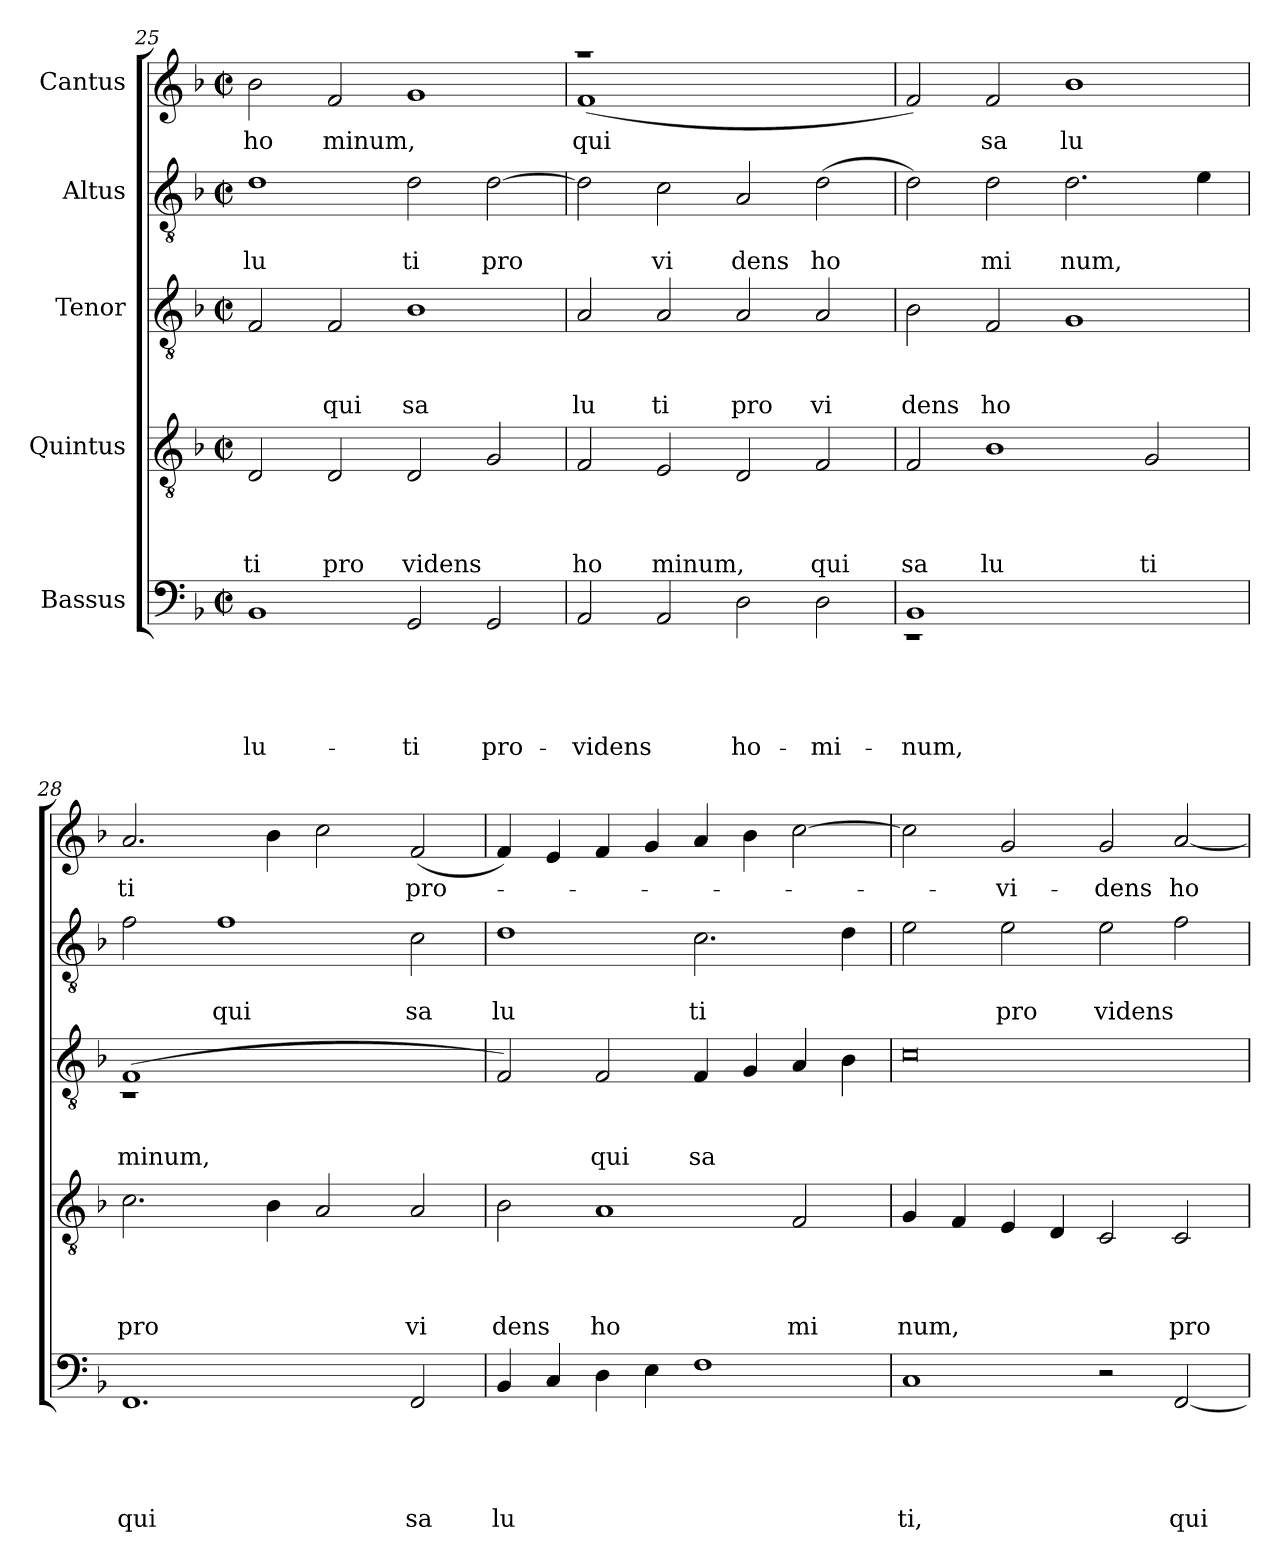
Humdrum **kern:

**kern	**text	**text	**text	**text	**text	**kern	**text	**text	**text	**text	**kern	**text	**text	**text	**kern	**text	**text	**kern	**text
*part5	*part5	*part5	*part5	*part5	*part5	*part4	*part4	*part4	*part4	*part4	*part3	*part3	*part3	*part3	*part2	*part2	*part2	*part1	*part1
*staff5	*staff5	*staff5	*staff5	*staff5	*staff5	*staff4	*staff4	*staff4	*staff4	*staff4	*staff3	*staff3	*staff3	*staff3	*staff2	*staff2	*staff2	*staff1	*staff1
*I"Bassus	*	*	*	*	*	*I"Quintus	*	*	*	*	*I"Tenor	*	*	*	*I"Altus	*	*	*I"Cantus	*
*clefF4	*	*	*	*	*	*clefGv2	*	*	*	*	*clefGv2	*	*	*	*clefGv2	*	*	*clefG2	*
*k[b-]	*	*	*	*	*	*k[b-]	*	*	*	*	*k[b-]	*	*	*	*k[b-]	*	*	*k[b-]	*
*F:	*	*	*	*	*	*F:	*	*	*	*	*F:	*	*	*	*F:	*	*	*F:	*
*M2/2	*	*	*	*	*	*M2/2	*	*	*	*	*M2/2	*	*	*	*M2/2	*	*	*M2/2	*
*met(c|)	*	*	*	*	*	*met(c|)	*	*	*	*	*met(c|)	*	*	*	*met(c|)	*	*	*met(c|)	*
=25	=25	=25	=25	=25	=25	=25	=25	=25	=25	=25	=25	=25	=25	=25	=25	=25	=25	=25	=25
!	!	!	!	!	!LO:LY:b	!	!	!	!	!LO:LY:b	!	!	!	!	!	!	!LO:LY:b	!	!LO:LY:b
1BB-	.	.	.	.	-lu-	2D/	.	.	.	ti	2F/	.	.	.	1d	.	lu	2b-\	ho
!	!	!	!	!	!	!	!	!	!	!LO:LY:b	!	!	!	!LO:LY:b	!	!	!	!	!LO:LY:b
.	.	.	.	.	.	2D/	.	.	.	pro	2F/	.	.	qui	.	.	.	2f/	minum,
!	!	!	!	!	!LO:LY:b	!	!	!	!	!LO:LY:b	!	!	!	!LO:LY:b	!	!	!LO:LY:b	!	!
2GG/	.	.	.	.	-ti	2D/	.	.	.	videns	1B-	.	.	sa	2d\	.	ti	1g	.
!	!	!	!	!	!LO:LY:b	!	!	!	!	!	!	!	!	!	!	!	!LO:LY:b	!	!
2GG/	.	.	.	.	pro-	2G/	.	.	.	.	.	.	.	.	[>2d\	.	pro	.	.
=26	=26	=26	=26	=26	=26	=26	=26	=26	=26	=26	=26	=26	=26	=26	=26	=26	=26	=26	=26
!	!	!	!	!	!LO:LY:b	!	!	!	!	!LO:LY:b	!	!	!	!LO:LY:b	!	!	!	!	!LO:LY:b
*	*	*	*	*	*	*	*	*	*	*	*	*	*	*	*	*	*	*^	*
2AA/	.	.	.	.	-videns	2F/	.	.	.	ho	2A/	.	.	lu	2d\]	.	.	1raa	(<1f	qui
!	!	!	!	!	!	!	!	!	!	!LO:LY:b	!	!	!	!LO:LY:b	!	!	!LO:LY:b	!	!	!
2AA/	.	.	.	.	.	2E/	.	.	.	minum,	2A/	.	.	ti	2c\	.	vi	.	.	.
!	!	!	!	!	!LO:LY:b	!	!	!	!	!	!	!	!	!LO:LY:b	!	!	!LO:LY:b	!	!	!
2D\	.	.	.	.	ho-	2D/	.	.	.	.	2A/	.	.	pro	2A/	.	dens	1ryy	1ryy	.
!	!	!	!	!	!LO:LY:b	!	!	!	!	!LO:LY:b	!	!	!	!LO:LY:b	!	!	!LO:LY:b	!	!	!
2D\	.	.	.	.	-mi-	2F/	.	.	.	qui	2A/	.	.	vi	(>2d\	.	ho	.	.	.
*	*	*	*	*	*	*	*	*	*	*	*	*	*	*	*	*	*	*v	*v	*
=27	=27	=27	=27	=27	=27	=27	=27	=27	=27	=27	=27	=27	=27	=27	=27	=27	=27	=27	=27
*^	*	*	*	*	*	*	*	*	*	*	*	*	*	*	*	*	*	*	*
!	!LO:N:vis=1	!	!	!	!	!LO:LY:b	!	!	!	!	!LO:LY:b	!	!	!	!LO:LY:b	!	!	!	!	!
1BB-	0rEE	.	.	.	.	-num,	2F/	.	.	.	sa	2B-\	.	.	dens	2d\)	.	.	2f/)	.
!	!	!	!	!	!	!	!	!	!	!	!LO:LY:b	!	!	!	!LO:LY:b	!	!	!LO:LY:b	!	!LO:LY:b
.	.	.	.	.	.	.	1B-	.	.	.	lu	2F/	.	.	ho	2d\	.	mi	2f/	sa
!	!	!	!	!	!	!	!	!	!	!	!	!	!	!	!	!	!	!LO:LY:b	!	!LO:LY:b
1ryy	.	.	.	.	.	.	.	.	.	.	.	1G	.	.	.	2.d\	.	num,	1b-	lu
!	!	!	!	!	!	!	!	!	!	!	!LO:LY:b	!	!	!	!	!	!	!	!	!
.	.	.	.	.	.	.	2G/	.	.	.	ti	.	.	.	.	.	.	.	.	.
.	.	.	.	.	.	.	.	.	.	.	.	.	.	.	.	4e\	.	.	.	.
*v	*v	*	*	*	*	*	*	*	*	*	*	*	*	*	*	*	*	*	*	*
!!LO:LB:g=z
=28	=28	=28	=28	=28	=28	=28	=28	=28	=28	=28	=28	=28	=28	=28	=28	=28	=28	=28	=28
!	!	!	!	!	!LO:LY:b	!	!	!	!	!LO:LY:b	!	!	!	!LO:LY:b	!	!	!	!	!LO:LY:b
*	*	*	*	*	*	*	*	*	*	*	*^	*	*	*	*	*	*	*	*
*	*	*	*	*	*	*	*	*	*	*	*	*^	*	*	*	*	*	*	*	*
1.FF	.	.	.	.	qui	2.c\	.	.	.	pro	8ryy	1rC	(<1F	.	.	minum,	2f\	.	.	2.a/	ti
.	.	.	.	.	.	.	.	.	.	.	1ryy	.	.	.	.	.	.	.	.	.	.
!	!	!	!	!	!	!	!	!	!	!	!	!	!	!	!	!	!	!	!LO:LY:b	!	!
.	.	.	.	.	.	.	.	.	.	.	.	.	.	.	.	.	1f	.	qui	.	.
.	.	.	.	.	.	4B-\	.	.	.	.	.	.	.	.	.	.	.	.	.	4b-\	.
.	.	.	.	.	.	2A/	.	.	.	.	.	1ryy	1ryy	.	.	.	.	.	.	2cc\	.
.	.	.	.	.	.	.	.	.	.	.	2..ryy	.	.	.	.	.	.	.	.	.	.
!	!	!	!	!	!LO:LY:b	!	!	!	!	!LO:LY:b	!	!	!	!	!	!	!	!	!LO:LY:b	!	!LO:LY:b
2FF/	.	.	.	.	sa	2A/	.	.	.	vi	.	.	.	.	.	.	2c\	.	sa	(<2f/	pro-
*	*	*	*	*	*	*	*	*	*	*	*v	*v	*v	*	*	*	*	*	*	*	*
=29	=29	=29	=29	=29	=29	=29	=29	=29	=29	=29	=29	=29	=29	=29	=29	=29	=29	=29	=29
!	!	!	!	!	!LO:LY:b	!	!	!	!	!LO:LY:b	!	!	!	!	!	!	!LO:LY:b	!	!
4BB-/	.	.	.	.	lu	2B-\	.	.	.	dens	2F/)	.	.	.	1d	.	lu	4f/)	.
4C/	.	.	.	.	.	.	.	.	.	.	.	.	.	.	.	.	.	4e/	.
!	!	!	!	!	!	!	!	!	!	!LO:LY:b	!	!	!	!LO:LY:b	!	!	!	!	!
4D\	.	.	.	.	.	1A	.	.	.	ho	2F/	.	.	qui	.	.	.	4f/	.
4E\	.	.	.	.	.	.	.	.	.	.	.	.	.	.	.	.	.	4g/	.
!	!	!	!	!	!	!	!	!	!	!	!	!	!	!LO:LY:b	!	!	!LO:LY:b	!	!
1F	.	.	.	.	.	.	.	.	.	.	4F/	.	.	sa	2.c\	.	ti	4a/	.
.	.	.	.	.	.	.	.	.	.	.	4G/	.	.	.	.	.	.	4b-\	.
!	!	!	!	!	!	!	!	!	!	!LO:LY:b	!	!	!	!	!	!	!	!	!
.	.	.	.	.	.	2F/	.	.	.	mi	4A/	.	.	.	.	.	.	[>2cc\	.
.	.	.	.	.	.	.	.	.	.	.	4B-\	.	.	.	4d\	.	.	.	.
=30	=30	=30	=30	=30	=30	=30	=30	=30	=30	=30	=30	=30	=30	=30	=30	=30	=30	=30	=30
!	!	!	!	!	!LO:LY:b	!	!	!	!	!LO:LY:b	!	!	!	!	!	!	!	!	!
1C	.	.	.	.	ti,	4G/	.	.	.	num,	0c	.	.	.	2e\	.	.	2cc\]	.
.	.	.	.	.	.	4F/	.	.	.	.	.	.	.	.	.	.	.	.	.
!	!	!	!	!	!	!	!	!	!	!	!	!	!	!	!	!	!LO:LY:b	!	!LO:LY:b
.	.	.	.	.	.	4E/	.	.	.	.	.	.	.	.	2e\	.	pro	2g/	-vi-
.	.	.	.	.	.	4D/	.	.	.	.	.	.	.	.	.	.	.	.	.
!	!	!	!	!	!	!	!	!	!	!	!	!	!	!	!	!	!LO:LY:b	!	!LO:LY:b
2r	.	.	.	.	.	2C/	.	.	.	.	.	.	.	.	2e\	.	videns	2g/	-dens
!	!	!	!	!	!LO:LY:b	!	!	!	!	!LO:LY:b	!	!	!	!	!	!	!	!	!LO:LY:b
[<2FF/	.	.	.	.	qui	2C/	.	.	.	pro	.	.	.	.	2f\	.	.	[<2a/	ho-
=	=	=	=	=	=	=	=	=	=	=	=	=	=	=	=	=	=	=	=
*-	*-	*-	*-	*-	*-	*-	*-	*-	*-	*-	*-	*-	*-	*-	*-	*-	*-	*-	*-
